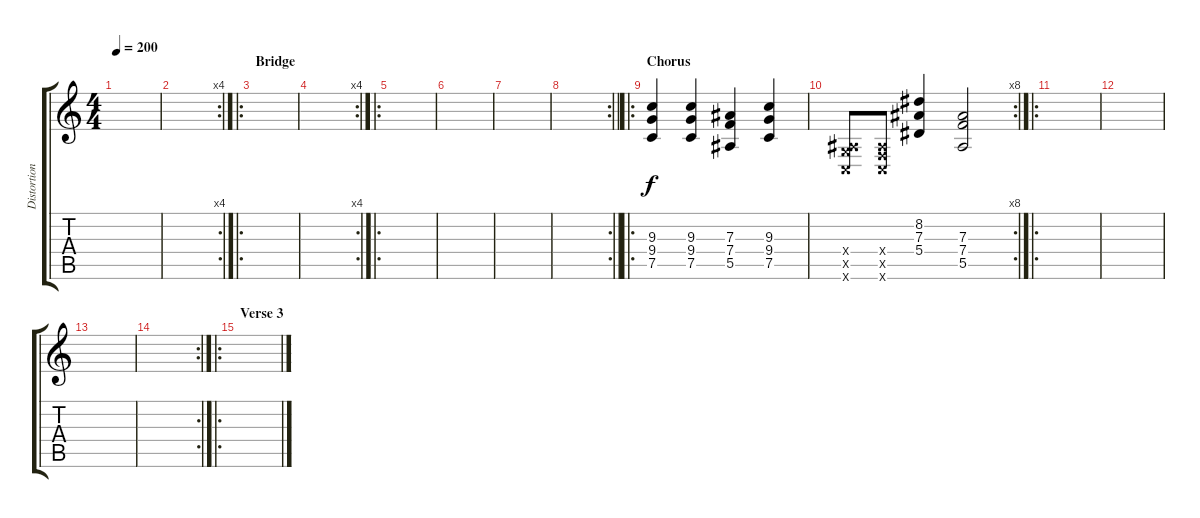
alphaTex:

\track ("Distortion" "Distortion") {instrument distortionguitar}
\staff {score tabs}
\tuning (C4 G3 Eb3 Bb2 F2 C2) {hide}
\ts (4 4)
\tempo 200
\clef g2
\ks c
|
\rc 4
|
\ro
\section ("" "Bridge")
|
\rc 4
|
\ro
|
|
|
\rc 2
\barLineRight lightlight
|
\ro
\section ("" "Chorus")
(9.3 9.4 7.5).4 (9.3 9.4 7.5).4 (7.3 7.4 5.5).4 (9.3 9.4 7.5).4 |
\rc 8
(0.4{x} 2.5{x} 0.6{x}).8 (0.4{x} 0.5{x} 0.6{x}).8 (8.2 7.3 5.4).4 (7.3 7.4 5.5).2 |
\ro
|
|
|
\rc 2
|
\ro
\section ("" "Verse 3")
